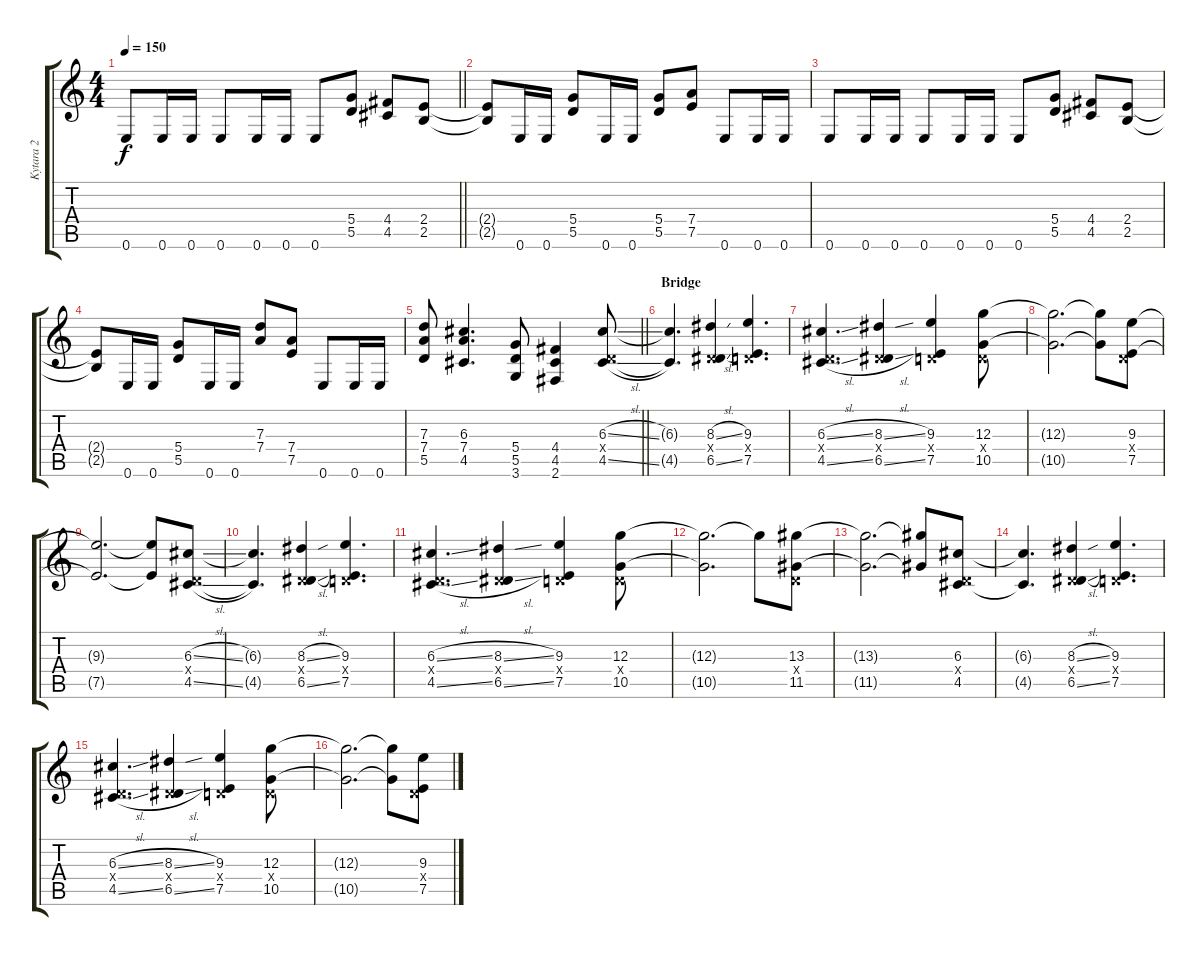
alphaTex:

\track ("Kytara 2" "Kytara 2") {instrument distortionguitar}
\staff {score tabs}
\tuning (E4 B3 G3 D3 A2 E2) {hide}
\ts (4 4)
\tempo 150
\clef g2
\barLineRight lightlight
\ks c
0.6.8{dy f} 0.6.16 0.6.16 0.6.8 0.6.16 0.6.16 0.6.8 (5.4 5.5).8 (4.4 4.5).8 (2.4 2.5).8 |
(2.4{t} 2.5{t}).8 0.6.16 0.6.16 (5.4 5.5).8 0.6.16 0.6.16 (5.4 5.5).8 (7.4 7.5).8 0.6.8 0.6.16 0.6.16 |
0.6.8 0.6.16 0.6.16 0.6.8 0.6.16 0.6.16 0.6.8 (5.4 5.5).8 (4.4 4.5).8 (2.4 2.5).8 |
(2.4{t} 2.5{t}).8 0.6.16 0.6.16 (5.4 5.5).8 0.6.16 0.6.16 (7.3 7.4).8 (7.4 7.5).8 0.6.8 0.6.16 0.6.16 |
\barLineRight lightlight
(7.3 7.4 5.5).8 (6.3 7.4 4.5).4{d} (5.4 5.5 3.6).8 (4.4 4.5 2.6).4 (6.3{sl} 0.4{x} 4.5{sl}).8{volume 16} |
\section ("" "Bridge")
(6.3{t} 4.5{t}).4{d} (8.3{sl} 0.4{x} 6.5{sl}).4 (9.3 0.4{x} 7.5).4{d} |
(6.3{sl} 0.4{x} 4.5{sl}).4{d} (8.3{sl} 0.4{x} 6.5{sl}).4 (9.3 0.4{x} 7.5).4 (12.3 0.4{x} 10.5).8 |
(12.3{t} 10.5{t}).2{d} (12.3{t} 10.5{t}).8 (9.3 0.4{x} 7.5).8 |
(9.3{t} 7.5{t}).2{d} (9.3{t} 7.5{t}).8 (6.3{sl} 0.4{x} 4.5{sl}).8 |
(6.3{t} 4.5{t}).4{d} (8.3{sl} 0.4{x} 6.5{sl}).4 (9.3 0.4{x} 7.5).4{d} |
(6.3{sl} 0.4{x} 4.5{sl}).4{d} (8.3{sl} 0.4{x} 6.5{sl}).4 (9.3 0.4{x} 7.5).4 (12.3 0.4{x} 10.5).8 |
(12.3{t} 10.5{t}).2{d} 12.3{t}.8 (13.3 0.4{x} 11.5).8 |
(13.3{t} 11.5{t}).2{d} (13.3{t} 11.5{t}).8 (6.3 0.4{x} 4.5).8 |
(6.3{t} 4.5{t}).4{d} (8.3{sl} 0.4{x} 6.5{sl}).4 (9.3 0.4{x} 7.5).4{d} |
(6.3{sl} 0.4{x} 4.5{sl}).4{d} (8.3{sl} 0.4{x} 6.5{sl}).4 (9.3 0.4{x} 7.5).4 (12.3 0.4{x} 10.5).8 |
(12.3{t} 10.5{t}).2{d} (12.3{t} 10.5{t}).8 (9.3 0.4{x} 7.5).8
